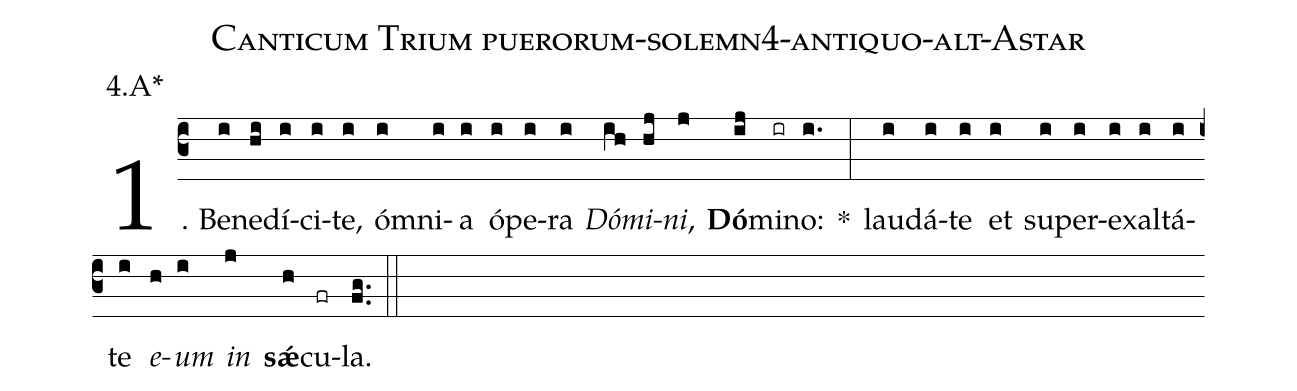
name: Canticum Trium puerorum-solemn4-antiquo-alt-Astar;
annotation: 4.A*;
%%
(c3)1. Be(i)ne(hi)dí(i)ci(i)te,(i) óm(i)ni(i)a(i) ó(i)pe(i)ra(i) <i>Dó</i>(ih)<i>mi</i>(hj)<i>ni</i>,(j) <b>Dó</b>(ij)mi(ir)no:(i.) *(:) lau(i)dá(i)te(i) et(i) su(i)per(i)ex(i)al(i)tá(i)te(i) <i>e</i>(h)<i>um</i>(i) <i>in</i>(j) <b>sǽ</b>(h)cu(fr)la.(fg..) (::)
